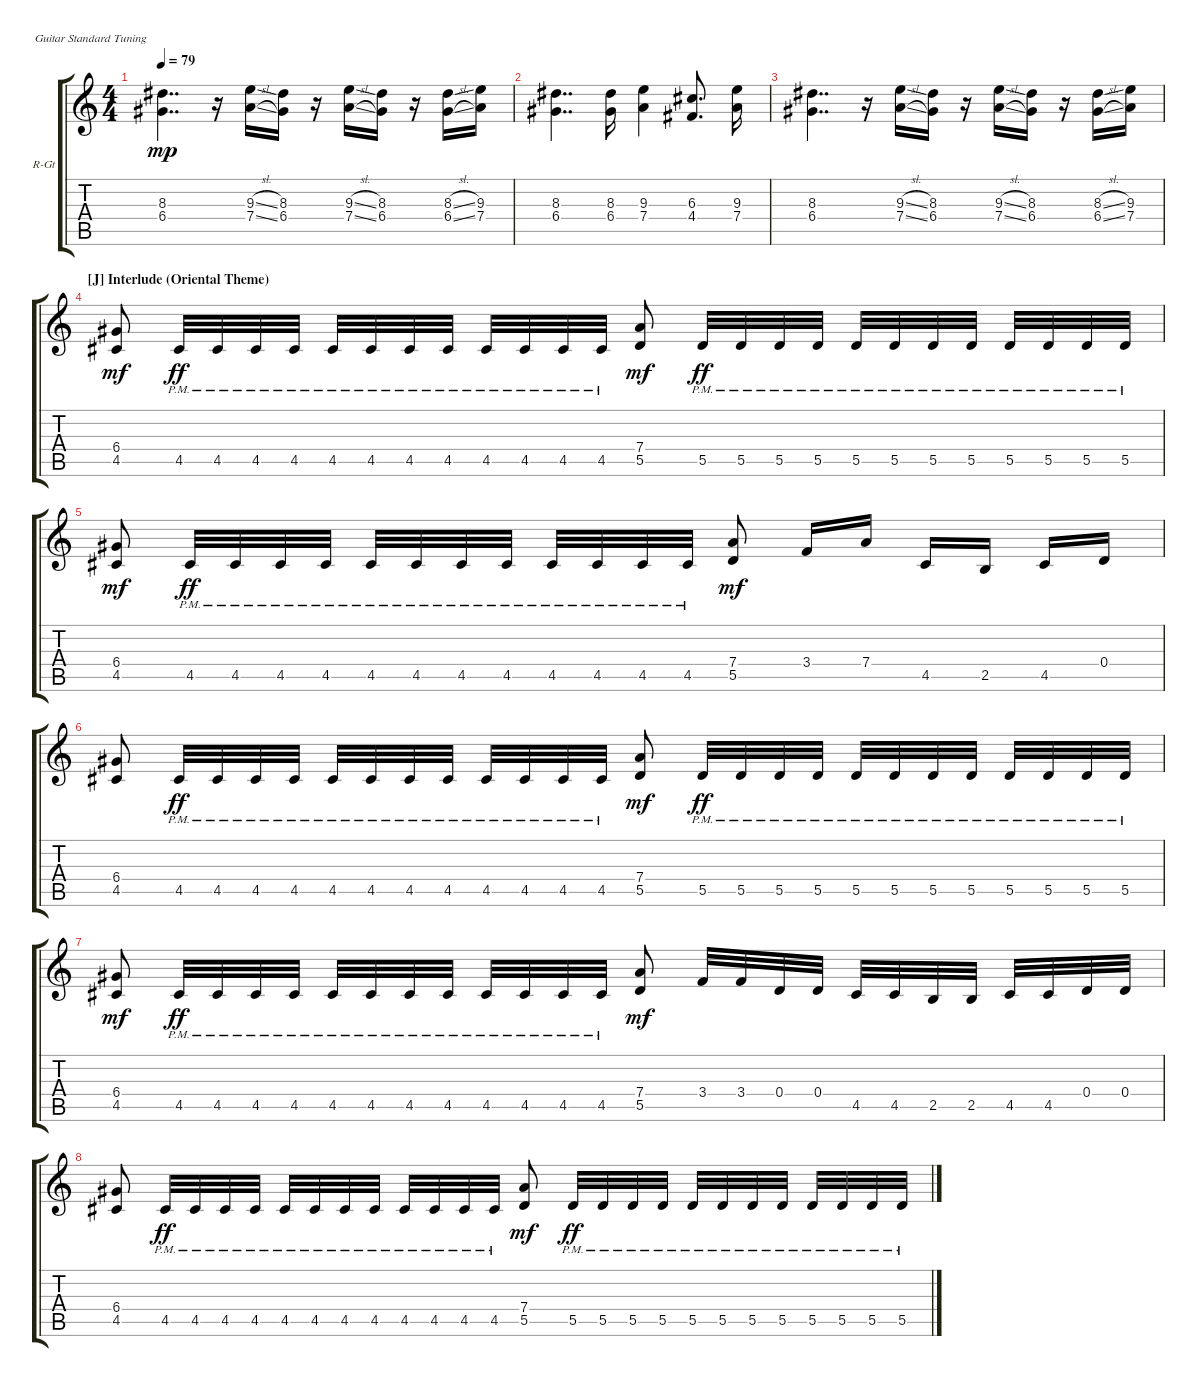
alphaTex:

\defaultSystemsLayout 4
\bracketExtendMode groupsimilarinstruments
\firstSystemTrackNameOrientation horizontal
\otherSystemsTrackNameOrientation horizontal
\track ("Rhythm Guitar" "R-Gt") {instrument distortionguitar}
\staff {score tabs}
\tuning (E4 B3 G3 D3 A2 E2)
\ts (4 4)
\tempo 79
\clef g2
\ks c
(8.3 6.4).4{dd dy mp} r.16 (9.3{sl} 7.4{sl}).16 (8.3 6.4).16{beam split} r.16 (9.3{sl} 7.4{sl}).16{beam merge} (8.3 6.4).16{beam split} r.16 (8.3{sl} 6.4{sl}).16 (9.3 7.4).16 |
(8.3 6.4).4{dd} (8.3 6.4).16 (9.3 7.4).4 (6.3 4.4).8{d beam split} (9.3 7.4).16 |
(8.3 6.4).4{dd} r.16 (9.3{sl} 7.4{sl}).16 (8.3 6.4).16{beam split} r.16 (9.3{sl} 7.4{sl}).16{beam merge} (8.3 6.4).16{beam split} r.16 (8.3{sl} 6.4{sl}).16 (9.3 7.4).16 |
\section ("J" "Interlude (Oriental Theme)")
(4.5 6.4).8{dy mf beam split} 4.5{pm}.32{dy ff} 4.5{pm}.32 4.5{pm}.32 4.5{pm}.32 4.5{pm}.32 4.5{pm}.32 4.5{pm}.32 4.5{pm}.32{beam split} 4.5{pm}.32 4.5{pm}.32 4.5{pm}.32 4.5{pm}.32 (5.5 7.4).8{dy mf beam split} 5.5{pm}.32{dy ff} 5.5{pm}.32 5.5{pm}.32 5.5{pm}.32 5.5{pm}.32 5.5{pm}.32 5.5{pm}.32 5.5{pm}.32{beam split} 5.5{pm}.32 5.5{pm}.32 5.5{pm}.32 5.5{pm}.32 |
(4.5 6.4).8{dy mf beam split} 4.5{pm}.32{dy ff} 4.5{pm}.32 4.5{pm}.32 4.5{pm}.32 4.5{pm}.32 4.5{pm}.32 4.5{pm}.32 4.5{pm}.32{beam split} 4.5{pm}.32 4.5{pm}.32 4.5{pm}.32 4.5{pm}.32 (5.5 7.4).8{dy mf beam split} 3.4.16{beam merge} 7.4.16{beam split} 4.5.16{beam merge} 2.5.16{beam split} 4.5.16{beam merge} 0.4.16{beam merge} |
(4.5 6.4).8{beam split} 4.5{pm}.32{dy ff} 4.5{pm}.32 4.5{pm}.32 4.5{pm}.32 4.5{pm}.32 4.5{pm}.32 4.5{pm}.32 4.5{pm}.32{beam split} 4.5{pm}.32 4.5{pm}.32 4.5{pm}.32 4.5{pm}.32 (5.5 7.4).8{dy mf beam split} 5.5{pm}.32{dy ff} 5.5{pm}.32 5.5{pm}.32 5.5{pm}.32 5.5{pm}.32 5.5{pm}.32 5.5{pm}.32 5.5{pm}.32{beam split} 5.5{pm}.32 5.5{pm}.32 5.5{pm}.32 5.5{pm}.32 |
(4.5 6.4).8{dy mf beam split} 4.5{pm}.32{dy ff} 4.5{pm}.32 4.5{pm}.32 4.5{pm}.32 4.5{pm}.32 4.5{pm}.32 4.5{pm}.32 4.5{pm}.32{beam split} 4.5{pm}.32 4.5{pm}.32 4.5{pm}.32 4.5{pm}.32 (5.5 7.4).8{dy mf beam split} 3.4.32{beam merge} 3.4.32{beam merge} 0.4.32{beam merge} 0.4.32{beam split} 4.5.32{beam merge} 4.5.32{beam merge} 2.5.32{beam merge} 2.5.32{beam split} 4.5.32{beam merge} 4.5.32{beam merge} 0.4.32{beam merge} 0.4.32 |
(4.5 6.4).8{beam split} 4.5{pm}.32{dy ff} 4.5{pm}.32 4.5{pm}.32 4.5{pm}.32 4.5{pm}.32 4.5{pm}.32 4.5{pm}.32 4.5{pm}.32{beam split} 4.5{pm}.32 4.5{pm}.32 4.5{pm}.32 4.5{pm}.32 (5.5 7.4).8{dy mf beam split} 5.5{pm}.32{dy ff} 5.5{pm}.32 5.5{pm}.32 5.5{pm}.32 5.5{pm}.32 5.5{pm}.32 5.5{pm}.32 5.5{pm}.32{beam split} 5.5{pm}.32 5.5{pm}.32 5.5{pm}.32 5.5{pm}.32
